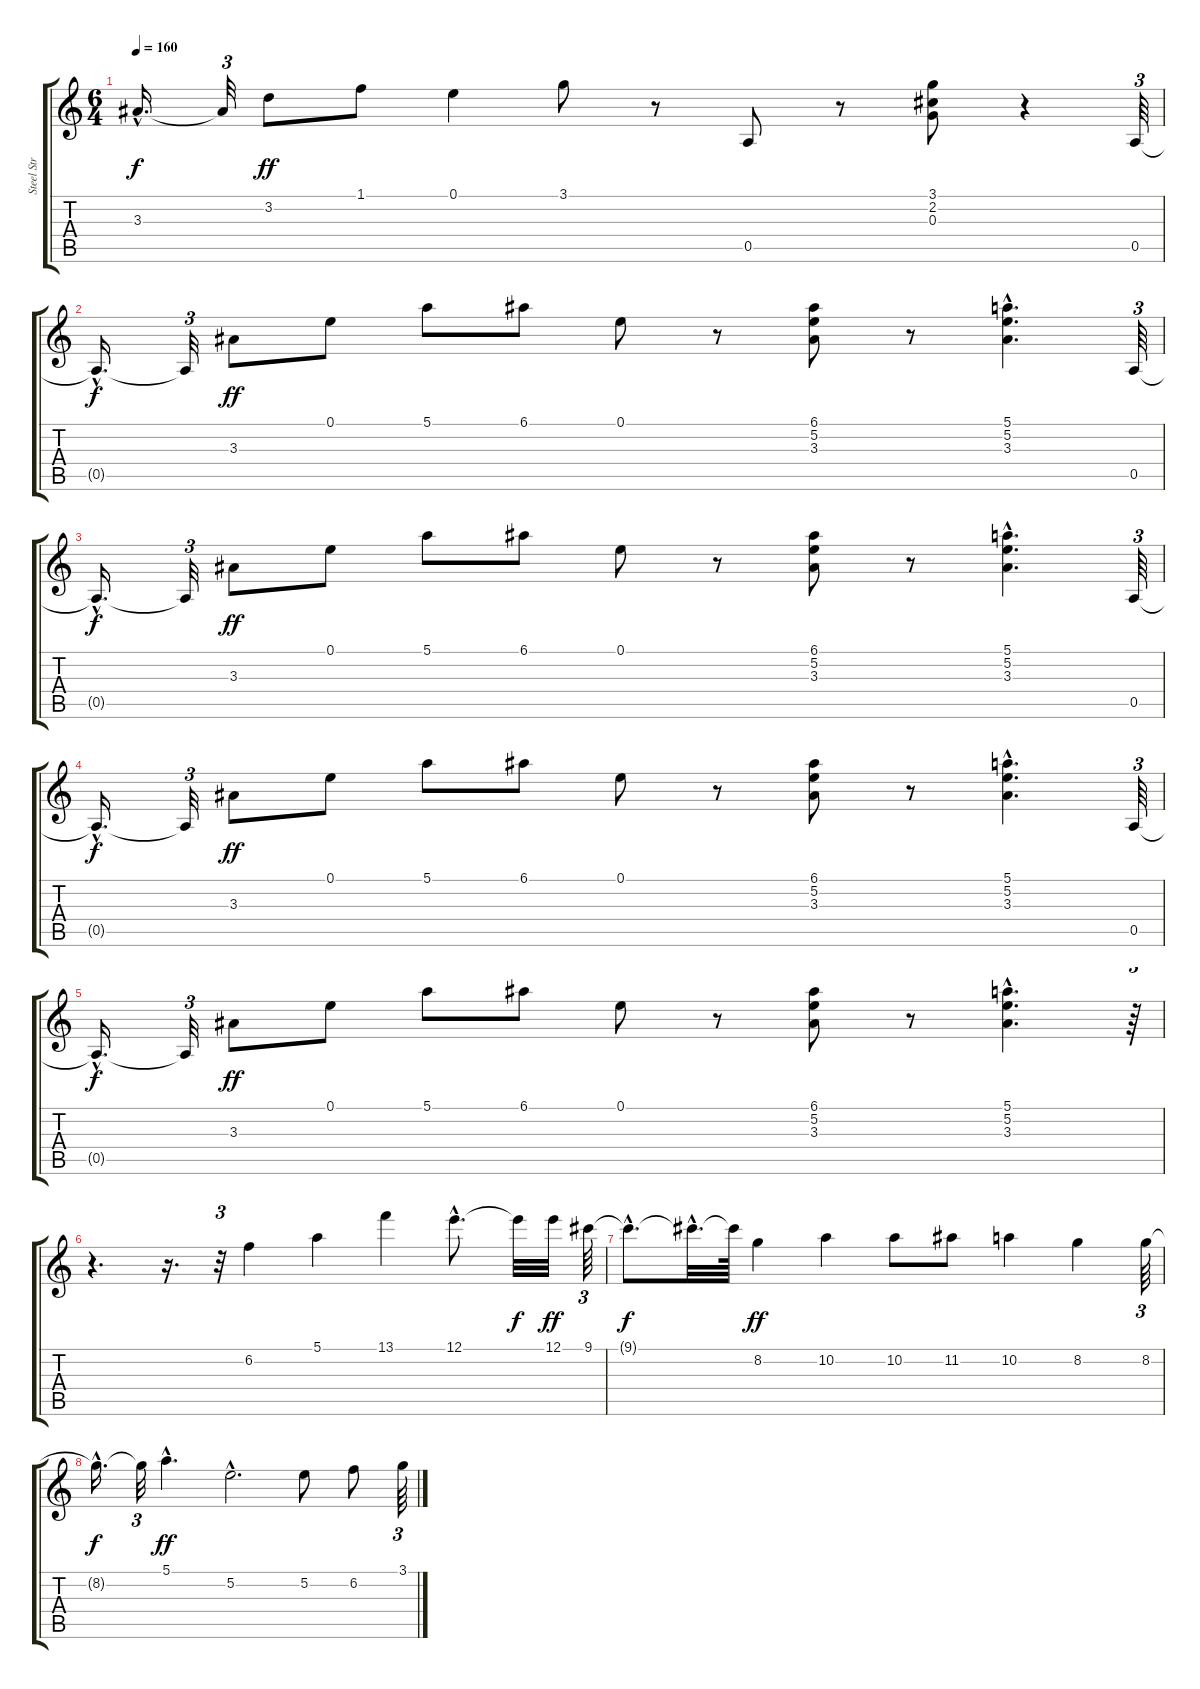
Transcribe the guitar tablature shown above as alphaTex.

\track ("Steel Str Gtr (Al Di Meola)" "Steel Str ") {instrument acousticguitarsteel}
\staff {score tabs}
\tuning (E4 B3 G3 D3 A2 E2) {hide}
\ts (6 4)
\tempo 160
\clef g2
\ks c
3.3{hac t}.16{d dy f} 3.3{t}.32{tu (3 2)} 3.2.8{dy ff} 1.1.8 0.1.4 3.1.8 r.8 0.5.8 r.8 (3.1 2.2 0.3).8 r.4 0.5.64{tu (3 2)} |
0.5{hac t}.16{d dy f} 0.5{t}.32{tu (3 2)} 3.3.8{dy ff} 0.1.8 5.1.8 6.1.8 0.1.8 r.8 (6.1 5.2 3.3).8 r.8 (5.1{hac} 5.2{hac} 3.3{hac}).4{d} 0.5.64{tu (3 2)} |
0.5{hac t}.16{d dy f} 0.5{t}.32{tu (3 2)} 3.3.8{dy ff} 0.1.8 5.1.8 6.1.8 0.1.8 r.8 (6.1 5.2 3.3).8 r.8 (5.1{hac} 5.2{hac} 3.3{hac}).4{d} 0.5.64{tu (3 2)} |
0.5{hac t}.16{d dy f} 0.5{t}.32{tu (3 2)} 3.3.8{dy ff} 0.1.8 5.1.8 6.1.8 0.1.8 r.8 (6.1 5.2 3.3).8 r.8 (5.1{hac} 5.2{hac} 3.3{hac}).4{d} 0.5.64{tu (3 2)} |
0.5{hac t}.16{d dy f} 0.5{t}.32{tu (3 2)} 3.3.8{dy ff} 0.1.8 5.1.8 6.1.8 0.1.8 r.8 (6.1 5.2 3.3).8 r.8 (5.1{hac} 5.2{hac} 3.3{hac}).4{d} r.64{tu (3 2)} |
r.4{d} r.16{d} r.32{tu (3 2)} 6.2.4 5.1.4 13.1.4 12.1{hac}.8{d} 12.1{t}.32{dy f} 12.1.32{dy ff} 9.1.64{tu (3 2)} |
9.1{hac t}.8{d dy f} 9.1{hac t}.32{d} 9.1{t}.64 8.2.4{dy ff} 10.2.4 10.2.8 11.2.8 10.2.4 8.2.4 8.2.64{tu (3 2)} |
8.2{hac t}.16{d dy f} 8.2{t}.32{tu (3 2)} 5.1{hac}.4{d dy ff} 5.2{hac}.2{d} 5.2.8 6.2.8 3.1.64{tu (3 2)}
